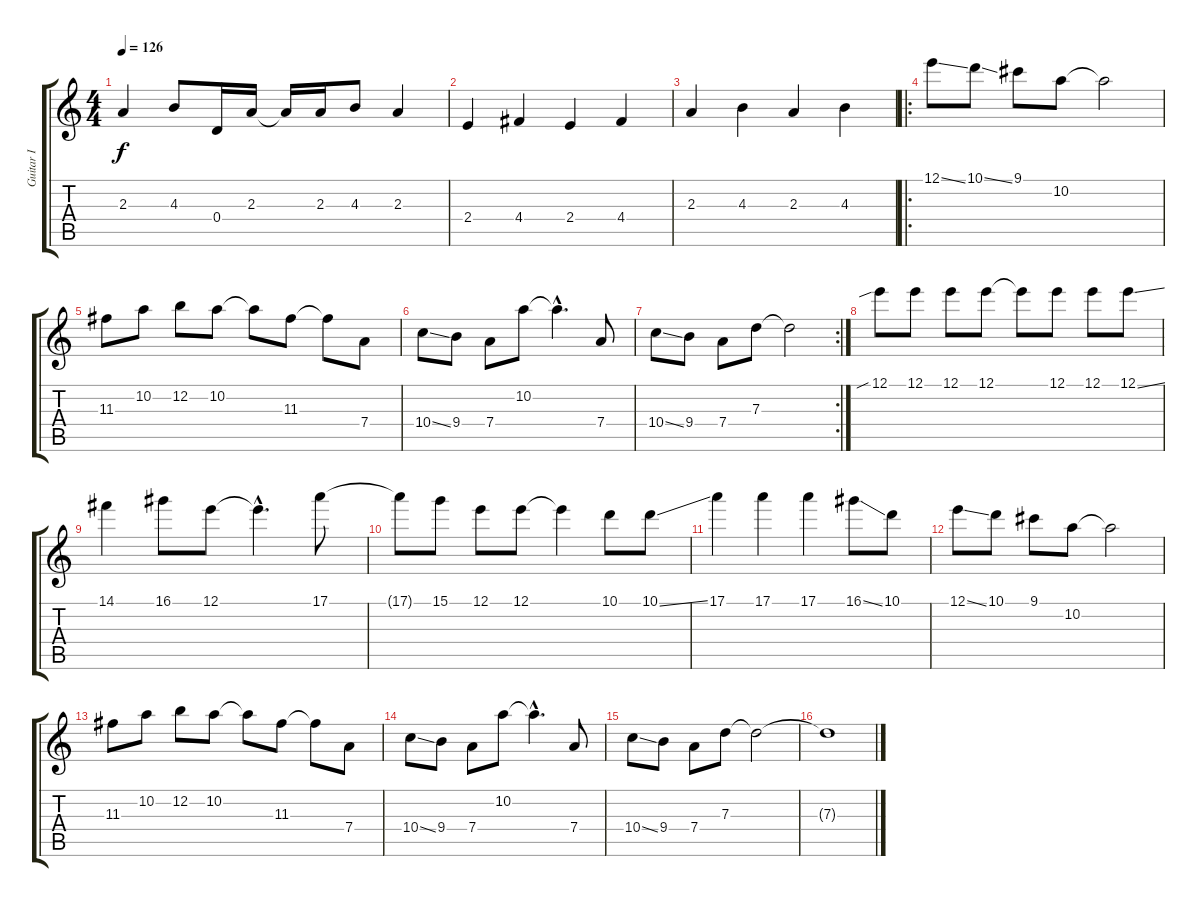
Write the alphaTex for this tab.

\track ("Guitar I" "Guitar I") {instrument distortionguitar}
\staff {score tabs}
\tuning (E4 B3 G3 D3 A2 E2) {hide}
\ts (4 4)
\tempo 126
\clef g2
\ks c
2.3.4{dy f} 4.3.8 0.4.16 2.3.16 2.3{t}.16 2.3.16 4.3.8 2.3.4 |
2.4.4 4.4.4 2.4.4 4.4.4 |
2.3.4 4.3.4 2.3.4 4.3.4 |
\ro
12.1{ss}.8 10.1{ss}.8 9.1.8 10.2.8 10.2{t}.2 |
11.3.8 10.2.8 12.2.8 10.2.8 10.2{t}.8 11.3.8 11.3{t}.8 7.4.8 |
10.4{ss}.8 9.4.8 7.4.8 10.2.8 10.2{hac t}.4{d} 7.4.8 |
\rc 2
10.4{ss}.8 9.4.8 7.4.8 7.3.8 7.3{t}.2 |
12.1{sib}.8 12.1.8 12.1.8 12.1.8 12.1{t}.8 12.1.8 12.1.8 12.1{ss}.8 |
14.1.4 16.1.8 12.1.8 12.1{hac t}.4{d} 17.1.8 |
17.1{t}.8 15.1.8 12.1.8 12.1.8 12.1{t}.4 10.1.8 10.1{ss}.8 |
17.1.4 17.1.4 17.1.4 16.1{ss}.8 10.1.8 |
12.1{ss}.8 10.1.8 9.1.8 10.2.8 10.2{t}.2 |
11.3.8 10.2.8 12.2.8 10.2.8 10.2{t}.8 11.3.8 11.3{t}.8 7.4.8 |
10.4{ss}.8 9.4.8 7.4.8 10.2.8 10.2{hac t}.4{d} 7.4.8 |
10.4{ss}.8 9.4.8 7.4.8 7.3.8 7.3{t}.2 |
7.3{t}.1
